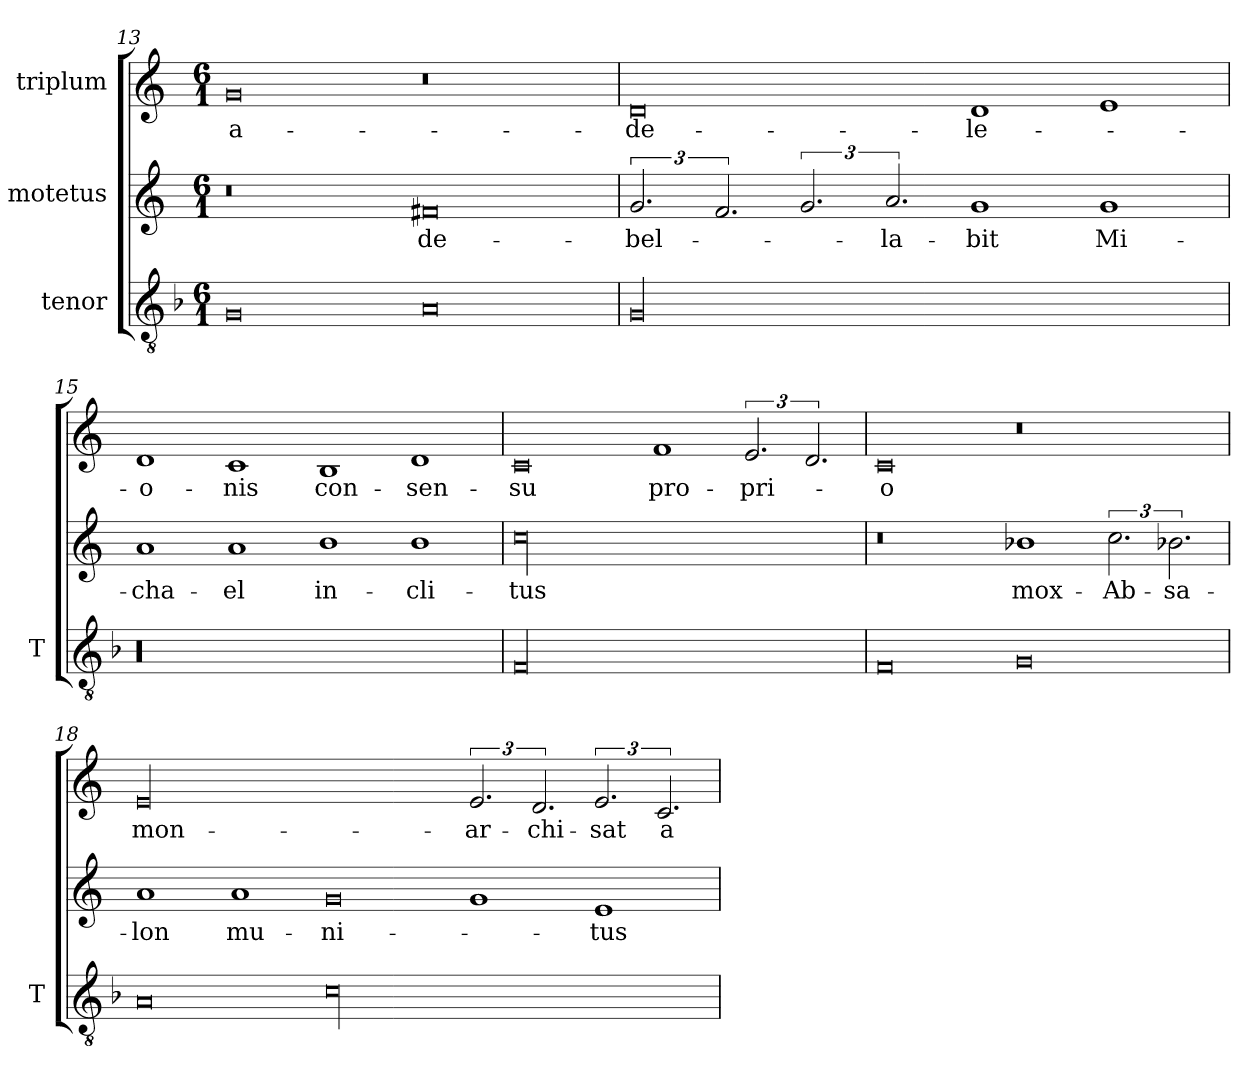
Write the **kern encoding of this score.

**kern	**kern	**text	**kern	**text
*part3	*part2	*part2	*part1	*part1
*staff3	*staff2	*staff2	*staff1	*staff1
*I"tenor	*I"motetus	*	*I"triplum	*
*I'T	*	*	*	*
*clefGv2	*clefG2	*	*clefG2	*
*k[b-]	*k[]	*	*k[]	*
*F:	*C:	*	*C:	*
*M6/1	*M6/1	*	*M6/1	*
=13	=13	=13	=13	=13
0G/	0r	.	0g/	a-
0A/	0f#X/	de-	0r	.
=14	=14	=14	=14	=14
00G/	3.g/	-bel-	0d/	de-
.	3.f/	.	.	.
.	3.g/	.	.	.
.	3.a/	-la-	.	.
.	1g/	-bit	1d/	le-
.	1g/	Mi-	1e/	.
=15	=15	=15	=15	=15
00r	1a/	-cha-	1d/	-o-
.	1a/	-el	1c/	-nis
.	1b\	in-	1B/	con-
.	1b\	-cli-	1d/	-sen-
=16	=16	=16	=16	=16
00F/	00cc\	-tus	0c/	-su
.	.	.	1f/	pro-
.	.	.	3.e/	-pri-
.	.	.	3.d/	.
=17	=17	=17	=17	=17
0F/	0r	.	0c/	-o
0G/	1b-X\	mox-	0r	.
.	3.cc\	Ab-	.	.
.	3.b-X\	-sa-	.	.
=18	=18	=18	=18	=18
0A/	1a/	-lon	00e/	mon-
.	1a/	mu-	.	.
00c\	0g/	-ni-	.	.
.	1g/	.	3.e/	-ar-
.	.	.	3.d/	-chi-
.	1e/	-tus	3.e/	-sat
.	.	.	3.c/	a-
=	=	=	=	=
*-	*-	*-	*-	*-
